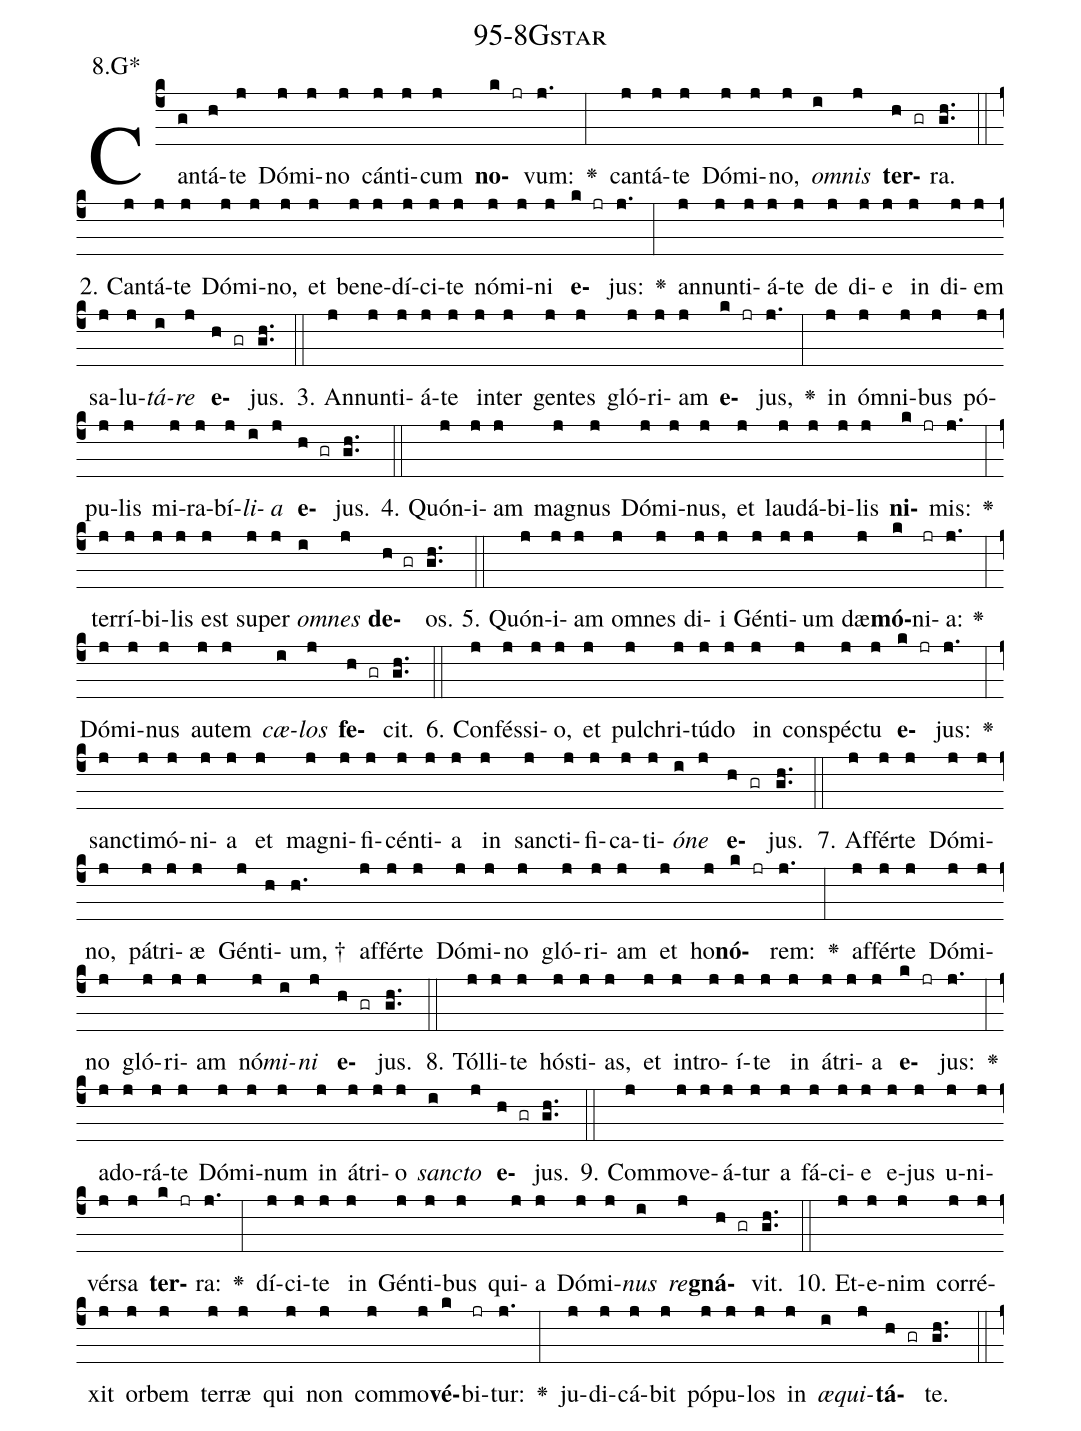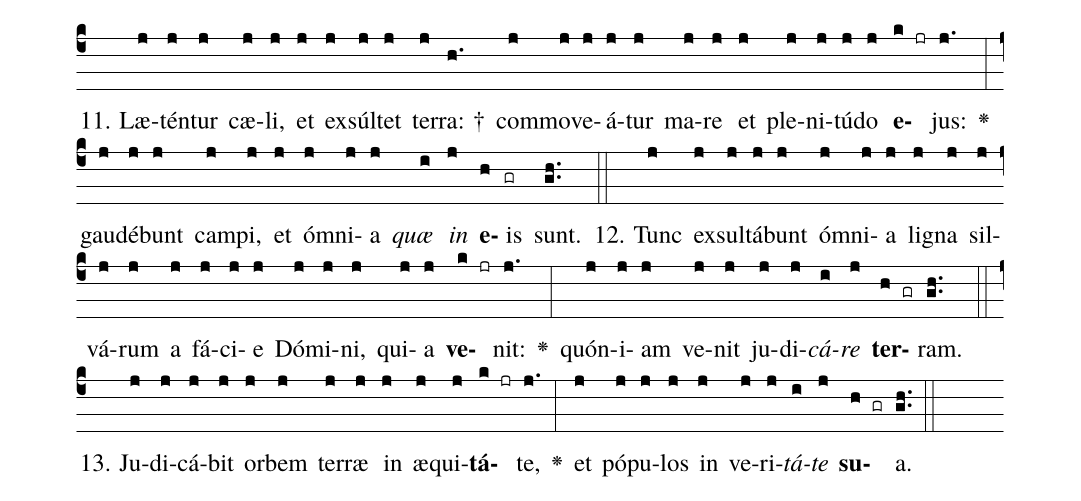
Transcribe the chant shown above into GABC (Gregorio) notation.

name: 95-8Gstar;
annotation: 8.G*;
%%
(c4)Can(g)tá(h)te(j) Dó(j)mi(j)no(j) cán(j)ti(j)cum(j) <b>no</b>(k jr)vum:(j.) <v>\greheightstar</v>(:) can(j)tá(j)te(j) Dó(j)mi(j)no,(j) <i>om</i>(i)<i>nis</i>(j) <b>ter</b>(h gr)ra.(gh..) (::)
2. Can(j)tá(j)te(j) Dó(j)mi(j)no,(j) et(j) be(j)ne(j)dí(j)ci(j)te(j) nó(j)mi(j)ni(j) <b>e</b>(k jr)jus:(j.) <v>\greheightstar</v>(:) an(j)nun(j)ti(j)á(j)te(j) de(j) di(j)e(j) in(j) di(j)em(j) sa(j)lu(j)<i>tá</i>(i)<i>re</i>(j) <b>e</b>(h gr)jus.(gh..) (::)
3. An(j)nun(j)ti(j)á(j)te(j) in(j)ter(j) gen(j)tes(j) gló(j)ri(j)am(j) <b>e</b>(k jr)jus,(j.) <v>\greheightstar</v>(:) in(j) óm(j)ni(j)bus(j) pó(j)pu(j)lis(j) mi(j)ra(j)bí(j)<i>li</i>(i)<i>a</i>(j) <b>e</b>(h gr)jus.(gh..) (::)
4. Quón(j)i(j)am(j) ma(j)gnus(j) Dó(j)mi(j)nus,(j) et(j) lau(j)dá(j)bi(j)lis(j) <b>ni</b>(k jr)mis:(j.) <v>\greheightstar</v>(:) ter(j)rí(j)bi(j)lis(j) est(j) su(j)per(j) <i>om</i>(i)<i>nes</i>(j) <b>de</b>(h gr)os.(gh..) (::)
5. Quón(j)i(j)am(j) om(j)nes(j) di(j)i(j) Gén(j)ti(j)um(j) dæ(j)<b>mó</b>(k)ni(jr)a:(j.) <v>\greheightstar</v>(:) Dó(j)mi(j)nus(j) au(j)tem(j) <i>cæ</i>(i)<i>los</i>(j) <b>fe</b>(h gr)cit.(gh..) (::)
6. Con(j)fés(j)si(j)o,(j) et(j) pul(j)chri(j)tú(j)do(j) in(j) con(j)spéc(j)tu(j) <b>e</b>(k jr)jus:(j.) <v>\greheightstar</v>(:) sanc(j)ti(j)mó(j)ni(j)a(j) et(j) ma(j)gni(j)fi(j)cén(j)ti(j)a(j) in(j) sanc(j)ti(j)fi(j)ca(j)ti(j)<i>ó</i>(i)<i>ne</i>(j) <b>e</b>(h gr)jus.(gh..) (::)
7. Af(j)fér(j)te(j) Dó(j)mi(j)no,(j) pá(j)tri(j)æ(j) Gén(j)ti(h)um, †(h.) af(j)fér(j)te(j) Dó(j)mi(j)no(j) gló(j)ri(j)am(j) et(j) ho(j)<b>nó</b>(k jr)rem:(j.) <v>\greheightstar</v>(:) af(j)fér(j)te(j) Dó(j)mi(j)no(j) gló(j)ri(j)am(j) nó(j)<i>mi</i>(i)<i>ni</i>(j) <b>e</b>(h gr)jus.(gh..) (::)
8. Tól(j)li(j)te(j) hós(j)ti(j)as,(j) et(j) in(j)tro(j)í(j)te(j) in(j) á(j)tri(j)a(j) <b>e</b>(k jr)jus:(j.) <v>\greheightstar</v>(:) ad(j)o(j)rá(j)te(j) Dó(j)mi(j)num(j) in(j) á(j)tri(j)o(j) <i>sanc</i>(i)<i>to</i>(j) <b>e</b>(h gr)jus.(gh..) (::)
9. Com(j)mo(j)ve(j)á(j)tur(j) a(j) fá(j)ci(j)e(j) e(j)jus(j) u(j)ni(j)vér(j)sa(j) <b>ter</b>(k jr)ra:(j.) <v>\greheightstar</v>(:) dí(j)ci(j)te(j) in(j) Gén(j)ti(j)bus(j) qui(j)a(j) Dó(j)mi(j)<i>nus</i>(i) <i>re</i>(j)<b>gná</b>(h gr)vit.(gh..) (::)
10. Et(j)e(j)nim(j) cor(j)ré(j)xit(j) or(j)bem(j) ter(j)ræ(j) qui(j) non(j) com(j)mo(j)<b>vé</b>(k)bi(jr)tur:(j.) <v>\greheightstar</v>(:) ju(j)di(j)cá(j)bit(j) pó(j)pu(j)los(j) in(j) <i>æ</i>(i)<i>qui</i>(j)<b>tá</b>(h gr)te.(gh..) (::)
11. Læ(j)tén(j)tur(j) cæ(j)li,(j) et(j) ex(j)súl(j)tet(j) ter(j)ra: †(h.) com(j)mo(j)ve(j)á(j)tur(j) ma(j)re(j) et(j) ple(j)ni(j)tú(j)do(j) <b>e</b>(k jr)jus:(j.) <v>\greheightstar</v>(:) gau(j)dé(j)bunt(j) cam(j)pi,(j) et(j) óm(j)ni(j)a(j) <i>quæ</i>(i) <i>in</i>(j) <b>e</b>(h)is(gr) sunt.(gh..) (::)
12. Tunc(j) ex(j)sul(j)tá(j)bunt(j) óm(j)ni(j)a(j) li(j)gna(j) sil(j)vá(j)rum(j) a(j) fá(j)ci(j)e(j) Dó(j)mi(j)ni,(j) qui(j)a(j) <b>ve</b>(k jr)nit:(j.) <v>\greheightstar</v>(:) quón(j)i(j)am(j) ve(j)nit(j) ju(j)di(j)<i>cá</i>(i)<i>re</i>(j) <b>ter</b>(h gr)ram.(gh..) (::)
13. Ju(j)di(j)cá(j)bit(j) or(j)bem(j) ter(j)ræ(j) in(j) æ(j)qui(j)<b>tá</b>(k jr)te,(j.) <v>\greheightstar</v>(:) et(j) pó(j)pu(j)los(j) in(j) ve(j)ri(j)<i>tá</i>(i)<i>te</i>(j) <b>su</b>(h gr)a.(gh..) (::)
